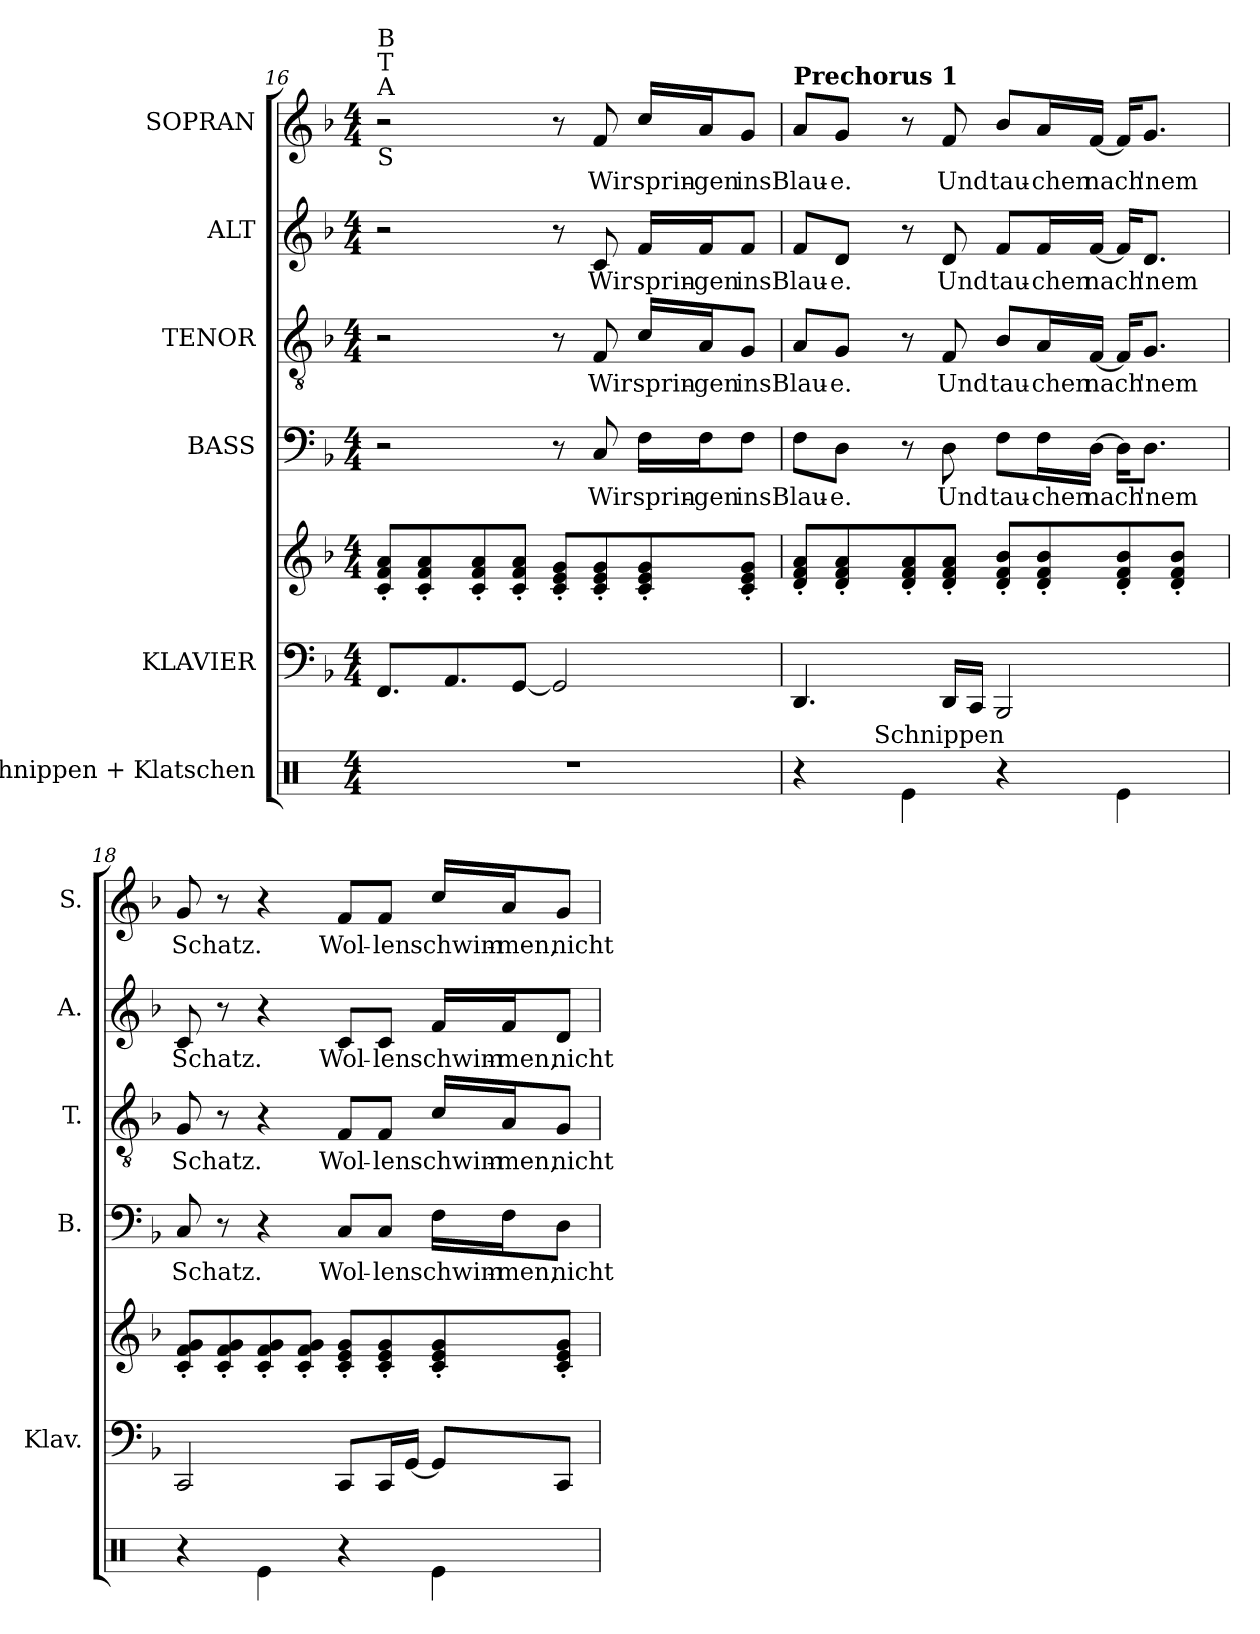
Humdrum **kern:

**kern	**kern	**kern	**kern	**text	**kern	**text	**kern	**text	**kern	**text
*part6	*part5	*part5	*part4	*part4	*part3	*part3	*part2	*part2	*part1	*part1
*staff7	*staff6	*staff5	*staff4	*staff4	*staff3	*staff3	*staff2	*staff2	*staff1	*staff1
*I"Schnippen + Klatschen	*I"KLAVIER	*	*I"BASS	*	*I"TENOR	*	*I"ALT	*	*I"SOPRAN	*
*	*I'Klav.	*	*I'B.	*	*I'T.	*	*I'A.	*	*I'S.	*
!!LO:PB:g=z
*clefX	*clefF4	*clefG2	*clefF4	*	*clefGv2	*	*clefG2	*	*clefG2	*
*	*	*	*	*	*ITrd7c12	*	*	*	*	*
*k[]	*k[b-]	*k[b-]	*k[b-]	*	*k[b-]	*	*k[b-]	*	*k[b-]	*
*C:	*d:	*d:	*d:	*	*d:	*	*d:	*	*d:	*
*M4/4	*M4/4	*M4/4	*M4/4	*	*M4/4	*	*M4/4	*	*M4/4	*
=16	=16	=16	=16	=16	=16	=16	=16	=16	=16	=16
!	!	!	!	!	!	!	!	!	!LO:TX:b:t=S	!
!	!	!	!	!	!	!	!	!	!LO:TX:t=A	!
!	!	!	!	!	!	!	!	!	!LO:TX:t=T	!
!	!	!	!	!	!	!	!	!	!LO:TX:t=B	!
1r	8.FFi/L	8ci/' 8fi' 8ai'L	2r	.	2r	.	2r	.	2r	.
.	.	8ci/' 8fi' 8ai'	.	.	.	.	.	.	.	.
.	8.AAi/	.	.	.	.	.	.	.	.	.
.	.	8ci/' 8fi' 8ai'	.	.	.	.	.	.	.	.
.	[<8GGi/J	8ci/' 8fi' 8ai'J	.	.	.	.	.	.	.	.
.	2GGi/]	8ci/' 8ei' 8gi'L	8r	.	8r	.	8r	.	8r	.
!	!	!	!	!LO:LY:b:color=#000000	!	!	!	!	!	!
!	!	!	!	!	!	!LO:LY:b:color=#000000	!	!	!	!
!	!	!	!	!	!	!	!	!LO:LY:b:color=#000000	!	!
!	!	!	!	!	!	!	!	!	!	!LO:LY:b:color=#000000
.	.	8ci/' 8ei' 8gi'	8Ci/	Wir	8FFi/	Wir	8ci/	Wir	8fi/	Wir
!	!	!	!	!LO:LY:b:color=#000000	!	!	!	!	!	!
!	!	!	!	!	!	!LO:LY:b:color=#000000	!	!	!	!
!	!	!	!	!	!	!	!	!LO:LY:b:color=#000000	!	!
!	!	!	!	!	!	!	!	!	!	!LO:LY:b:color=#000000
.	.	8ci/' 8ei' 8gi'	16Fi\LL	sprin-	16Ci/LL	sprin-	16fi/LL	sprin-	16cci/LL	sprin-
!	!	!	!	!LO:LY:b:color=#000000	!	!	!	!	!	!
!	!	!	!	!	!	!LO:LY:b:color=#000000	!	!	!	!
!	!	!	!	!	!	!	!	!LO:LY:b:color=#000000	!	!
!	!	!	!	!	!	!	!	!	!	!LO:LY:b:color=#000000
.	.	.	16Fi\J	-gen	16AAi/J	-gen	16fi/J	-gen	16ai/J	-gen
!	!	!	!	!LO:LY:b:color=#000000	!	!	!	!	!	!
!	!	!	!	!	!	!LO:LY:b:color=#000000	!	!	!	!
!	!	!	!	!	!	!	!	!LO:LY:b:color=#000000	!	!
!	!	!	!	!	!	!	!	!	!	!LO:LY:b:color=#000000
.	.	8ci/' 8ei' 8gi'J	8Fi\J	ins	8GGi/J	ins	8fi/J	ins	8gi/J	ins
=17	=17	=17	=17	=17	=17	=17	=17	=17	=17	=17
!	!	!	!	!LO:LY:b:color=#000000	!	!	!	!	!	!
!	!	!	!	!	!	!LO:LY:b:color=#000000	!	!	!	!
!	!	!	!	!	!	!	!	!LO:LY:b:color=#000000	!	!
!	!	!	!	!	!	!	!	!	!LO:TX:a:B:t=Prechorus 1	!
!	!	!	!	!	!	!	!	!	!	!LO:LY:b:color=#000000
*^	*	*	*	*	*	*	*	*	*	*
4r	8ryy	4.DDi/	8di/' 8fi' 8ai'L	8Fi\L	Blau-	8AAi/L	Blau-	8fi/L	Blau-	8ai/L	Blau-
!	!	!	!	!	!LO:LY:b:color=#000000	!	!	!	!	!	!
!	!	!	!	!	!	!	!LO:LY:b:color=#000000	!	!	!	!
!	!	!	!	!	!	!	!	!	!LO:LY:b:color=#000000	!	!
!	!	!	!	!	!	!	!	!	!	!	!LO:LY:b:color=#000000
.	32ryy	.	8di/' 8fi' 8ai'	8Di\J	-e.	8GGi/J	-e.	8di/J	-e.	8gi/J	-e.
.	64ryy	.	.	.	.	.	.	.	.	.	.
.	128ryy	.	.	.	.	.	.	.	.	.	.
.	512ryy	.	.	.	.	.	.	.	.	.	.
!	!LO:TX:a:t=Schnippen	!	!	!	!	!	!	!	!	!	!
.	2ryy	.	.	.	.	.	.	.	.	.	.
4Rei\	.	.	8di/' 8fi' 8ai'	8r	.	8r	.	8r	.	8r	.
!	!	!	!	!	!LO:LY:b:color=#000000	!	!	!	!	!	!
!	!	!	!	!	!	!	!LO:LY:b:color=#000000	!	!	!	!
!	!	!	!	!	!	!	!	!	!LO:LY:b:color=#000000	!	!
!	!	!	!	!	!	!	!	!	!	!	!LO:LY:b:color=#000000
.	.	16DDi/LL	8di/' 8fi' 8ai'J	8Di\	Und	8FFi/	Und	8di/	Und	8fi/	Und
.	.	16CCi/JJ	.	.	.	.	.	.	.	.	.
!	!	!	!	!	!LO:LY:b:color=#000000	!	!	!	!	!	!
!	!	!	!	!	!	!	!LO:LY:b:color=#000000	!	!	!	!
!	!	!	!	!	!	!	!	!	!LO:LY:b:color=#000000	!	!
!	!	!	!	!	!	!	!	!	!	!	!LO:LY:b:color=#000000
4r	.	2BBB-i/	8di/' 8fi' 8b-i'L	8Fi\L	tau-	8BB-i/L	tau-	8fi/L	tau-	8b-i/L	tau-
!	!	!	!	!	!LO:LY:b:color=#000000	!	!	!	!	!	!
!	!	!	!	!	!	!	!LO:LY:b:color=#000000	!	!	!	!
!	!	!	!	!	!	!	!	!	!LO:LY:b:color=#000000	!	!
!	!	!	!	!	!	!	!	!	!	!	!LO:LY:b:color=#000000
.	.	.	8di/' 8fi' 8b-i'	16Fi\L	-chen	16AAi/L	-chen	16fi/L	-chen	16ai/L	-chen
.	4ryy	.	.	.	.	.	.	.	.	.	.
!	!	!	!	!	!LO:LY:b:color=#000000	!	!	!	!	!	!
!	!	!	!	!	!	!	!LO:LY:b:color=#000000	!	!	!	!
!	!	!	!	!	!	!	!	!	!LO:LY:b:color=#000000	!	!
!	!	!	!	!	!	!	!	!	!	!	!LO:LY:b:color=#000000
.	.	.	.	[>16Di\JJ	nach	[<16FFi/JJ	nach	[<16fi/JJ	nach	[<16fi/JJ	nach
4Rei\	.	.	8di/' 8fi' 8b-i'	16Di\KL]	.	16FFi/KL]	.	16fi/KL]	.	16fi/KL]	.
!	!	!	!	!	!LO:LY:b:color=#000000	!	!	!	!	!	!
!	!	!	!	!	!	!	!LO:LY:b:color=#000000	!	!	!	!
!	!	!	!	!	!	!	!	!	!LO:LY:b:color=#000000	!	!
!	!	!	!	!	!	!	!	!	!	!	!LO:LY:b:color=#000000
.	.	.	.	8.Di\J	'nem	8.GGi/J	'nem	8.di/J	'nem	8.gi/J	'nem
.	.	.	8di/' 8fi' 8b-i'J	.	.	.	.	.	.	.	.
.	16ryy	.	.	.	.	.	.	.	.	.	.
.	256.ryy	.	.	.	.	.	.	.	.	.	.
*v	*v	*	*	*	*	*	*	*	*	*	*
=18	=18	=18	=18	=18	=18	=18	=18	=18	=18	=18
*^	*	*	*	*	*	*	*	*	*	*
!	!	!	!	!	!LO:LY:b:color=#000000	!	!	!	!	!	!
*v	*v	*	*	*	*	*	*	*	*	*	*
*^	*	*	*	*	*	*	*	*	*	*
!	!	!	!	!	!	!	!LO:LY:b:color=#000000	!	!	!	!
*v	*v	*	*	*	*	*	*	*	*	*	*
*^	*	*	*	*	*	*	*	*	*	*
!	!	!	!	!	!	!	!	!	!LO:LY:b:color=#000000	!	!
*v	*v	*	*	*	*	*	*	*	*	*	*
*^	*	*	*	*	*	*	*	*	*	*
!	!	!	!	!	!	!	!	!	!	!	!LO:LY:b:color=#000000
*v	*v	*	*	*	*	*	*	*	*	*	*
4r	2CCi/	8ci/' 8fi' 8gi'L	8Ci/	Schatz.	8GGi/	Schatz.	8ci/	Schatz.	8gi/	Schatz.
.	.	8ci/' 8fi' 8gi'	8r	.	8r	.	8r	.	8r	.
4Rei\	.	8ci/' 8fi' 8gi'	4r	.	4r	.	4r	.	4r	.
.	.	8ci/' 8fi' 8gi'J	.	.	.	.	.	.	.	.
!	!	!	!	!LO:LY:b:color=#000000	!	!	!	!	!	!
!	!	!	!	!	!	!LO:LY:b:color=#000000	!	!	!	!
!	!	!	!	!	!	!	!	!LO:LY:b:color=#000000	!	!
!	!	!	!	!	!	!	!	!	!	!LO:LY:b:color=#000000
4r	8CCi/L	8ci/' 8ei' 8gi'L	8Ci/L	Wol-	8FFi/L	Wol-	8ci/L	Wol-	8fi/L	Wol-
!	!	!	!	!LO:LY:b:color=#000000	!	!	!	!	!	!
!	!	!	!	!	!	!LO:LY:b:color=#000000	!	!	!	!
!	!	!	!	!	!	!	!	!LO:LY:b:color=#000000	!	!
!	!	!	!	!	!	!	!	!	!	!LO:LY:b:color=#000000
.	16CCi/L	8ci/' 8ei' 8gi'	8Ci/J	-len	8FFi/J	-len	8ci/J	-len	8fi/J	-len
.	[<16GGi/JJ	.	.	.	.	.	.	.	.	.
!	!	!	!	!LO:LY:b:color=#000000	!	!	!	!	!	!
!	!	!	!	!	!	!LO:LY:b:color=#000000	!	!	!	!
!	!	!	!	!	!	!	!	!LO:LY:b:color=#000000	!	!
!	!	!	!	!	!	!	!	!	!	!LO:LY:b:color=#000000
4Rei\	8GGi/L]	8ci/' 8ei' 8gi'	16Fi\LL	schwim-	16Ci/LL	schwim-	16fi/LL	schwim-	16cci/LL	schwim-
!	!	!	!	!LO:LY:b:color=#000000	!	!	!	!	!	!
!	!	!	!	!	!	!LO:LY:b:color=#000000	!	!	!	!
!	!	!	!	!	!	!	!	!LO:LY:b:color=#000000	!	!
!	!	!	!	!	!	!	!	!	!	!LO:LY:b:color=#000000
.	.	.	16Fi\J	-men,	16AAi/J	-men,	16fi/J	-men,	16ai/J	-men,
!	!	!	!	!LO:LY:b:color=#000000	!	!	!	!	!	!
!	!	!	!	!	!	!LO:LY:b:color=#000000	!	!	!	!
!	!	!	!	!	!	!	!	!LO:LY:b:color=#000000	!	!
!	!	!	!	!	!	!	!	!	!	!LO:LY:b:color=#000000
.	8CCi/J	8ci/' 8ei' 8gi'J	8Di\J	nicht	8GGi/J	nicht	8di/J	nicht	8gi/J	nicht
=	=	=	=	=	=	=	=	=	=	=
*-	*-	*-	*-	*-	*-	*-	*-	*-	*-	*-
